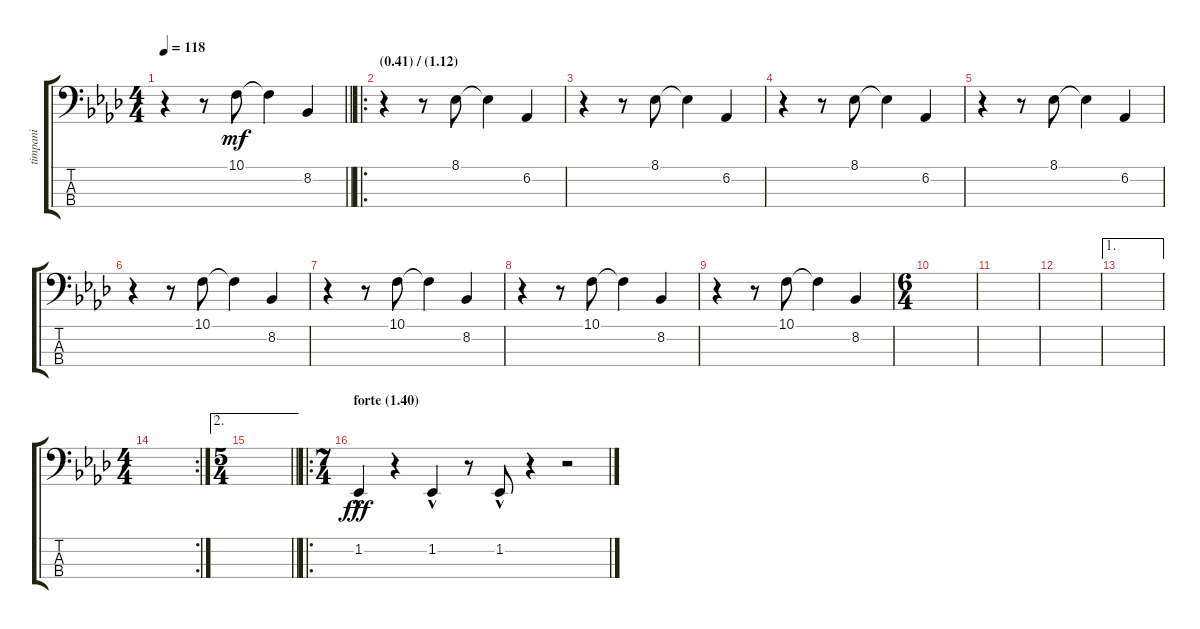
\track ("timpani" "timpani") {instrument timpani}
\staff {score tabs}
\tuning (G2 D2 A1 E1) {hide}
\ts (4 4)
\tempo 118
\clef f4
\barLineRight lightlight
\ks ab
r.4{dy mf} r.8 10.1.8 10.1{t}.4 8.2.4 |
\ro
\section ("" "(0.41) / (1.12)")
r.4 r.8 8.1.8 8.1{t}.4 6.2.4 |
r.4 r.8 8.1.8 8.1{t}.4 6.2.4 |
r.4 r.8 8.1.8 8.1{t}.4 6.2.4 |
r.4 r.8 8.1.8 8.1{t}.4 6.2.4 |
r.4 r.8 10.1.8 10.1{t}.4 8.2.4 |
r.4 r.8 10.1.8 10.1{t}.4 8.2.4 |
r.4 r.8 10.1.8 10.1{t}.4 8.2.4 |
r.4 r.8 10.1.8 10.1{t}.4 8.2.4 |
\ts (6 4)
|
|
|
\ae 1
|
\rc 2
\ts (4 4)
|
\ae 2
\ts (5 4)
\barLineRight lightlight
|
\ro
\ts (7 4)
\section ("" "forte (1.40)")
1.2{hac}.4{dy fff} r.4 1.2{hac}.4 r.8 1.2{hac}.8 r.4 r.2
